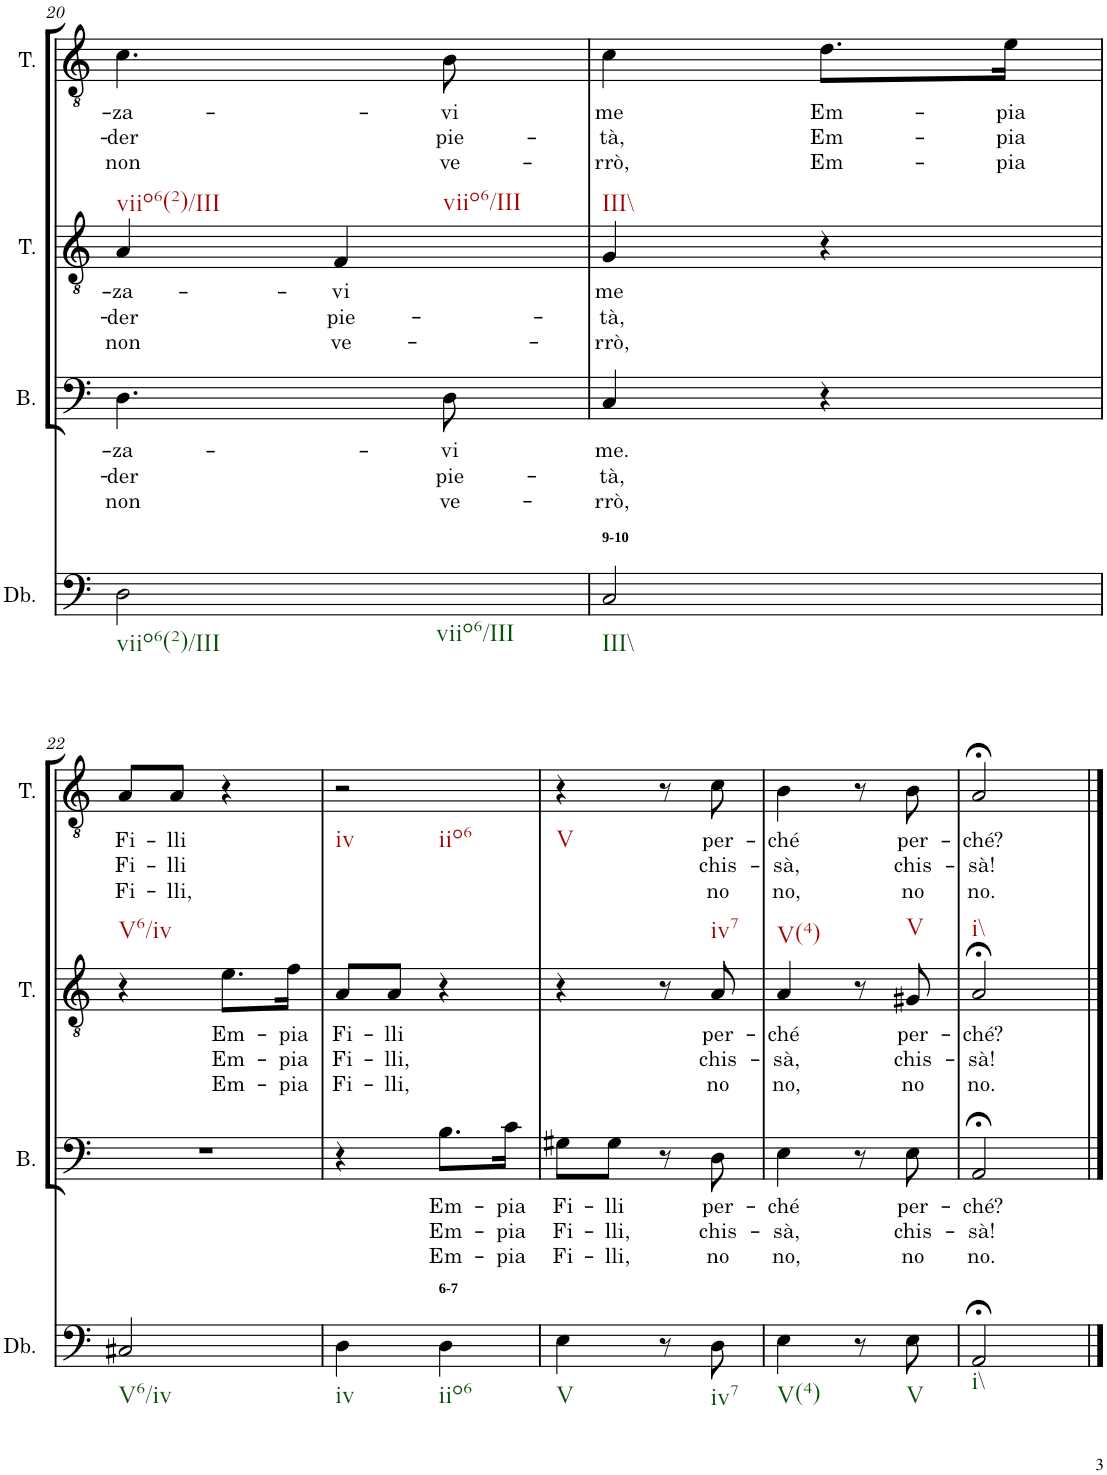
**kern	**kern	**text	**text	**text	**kern	**text	**text	**text	**kern	**text	**text	**text
*part4	*part3	*part3	*part3	*part3	*part2	*part2	*part2	*part2	*part1	*part1	*part1	*part1
*staff4	*staff3	*staff3	*staff3	*staff3	*staff2	*staff2	*staff2	*staff2	*staff1	*staff1	*staff1	*staff1
*I"Basso Continuo	*I"Bass	*	*	*	*I"Tenor	*	*	*	*I"Tenor	*	*	*
*	*I'B.	*	*	*	*I'T.	*	*	*	*I'T.	*	*	*
!!LO:PB:g=z
*clefF4	*clefF4	*	*	*	*clefGv2	*	*	*	*clefGv2	*	*	*
*Trd7c12	*	*	*	*	*Trd7c12	*	*	*	*Trd7c12	*	*	*
*k[]	*k[]	*	*	*	*k[]	*	*	*	*k[]	*	*	*
*M2/4	*M2/4	*	*	*	*M2/4	*	*	*	*M2/4	*	*	*
=20	=20	=20	=20	=20	=20	=20	=20	=20	=20	=20	=20	=20
!	!	!	!	!	!	!	!	!	!LO:TX:b:t=viio6(2)/III	!	!	!
!LO:TX:b:t=viio6(2)/III	!	!	!	!	!	!	!	!	!	!	!	!
!LO:TX:b:t=viio6/III	!	!	!	!	!	!	!	!	!	!	!	!
!	!	!LO:LY:b	!LO:LY:b	!LO:LY:b	!	!LO:LY:b	!LO:LY:b	!LO:LY:b	!	!LO:LY:b	!LO:LY:b	!LO:LY:b
2D\	4.D\	-za-	-der	non	4A/	-za-	-der	non	4.c\	-za-	-der	non
!	!	!	!	!	!	!LO:LY:b	!LO:LY:b	!LO:LY:b	!	!	!	!
.	.	.	.	.	4F/	-vi	pie-	ve-	.	.	.	.
!	!	!	!	!	!	!	!	!	!LO:TX:b:t=viio6/III	!	!	!
!	!	!LO:LY:b	!LO:LY:b	!LO:LY:b	!	!	!	!	!	!LO:LY:b	!LO:LY:b	!LO:LY:b
.	8D\	-vi	pie-	ve-	.	.	.	.	8B\	-vi	pie-	ve-
=21	=21	=21	=21	=21	=21	=21	=21	=21	=21	=21	=21	=21
!	!	!	!	!	!	!	!	!	!LO:TX:b:t=III\\	!	!	!
!LO:TX:a:B:t=9-10	!	!	!	!	!	!	!	!	!	!	!	!
!LO:TX:b:t=III\\	!	!	!	!	!	!	!	!	!	!	!	!
!	!	!LO:LY:b	!LO:LY:b	!LO:LY:b	!	!LO:LY:b	!LO:LY:b	!LO:LY:b	!	!LO:LY:b	!LO:LY:b	!LO:LY:b
2C/	4C/	me.	-tà,	-rrò,	4G/	me	-tà,	-rrò,	4c\	me	-tà,	-rrò,
!	!	!	!	!	!	!	!	!	!	!LO:LY:b	!LO:LY:b	!LO:LY:b
.	4r	.	.	.	4r	.	.	.	8.d\L	Em-	Em-	Em-
!	!	!	!	!	!	!	!	!	!	!LO:LY:b	!LO:LY:b	!LO:LY:b
.	.	.	.	.	.	.	.	.	16e\Jk	-pia	-pia	-pia
!!LO:LB:g=z
=22	=22	=22	=22	=22	=22	=22	=22	=22	=22	=22	=22	=22
!	!	!	!	!	!	!	!	!	!LO:TX:b:t=V6/iv	!	!	!
!LO:TX:b:t=V6/iv	!	!	!	!	!	!	!	!	!	!	!	!
!	!	!	!	!	!	!	!	!	!	!LO:LY:b	!LO:LY:b	!LO:LY:b
2C#X/	2r	.	.	.	4r	.	.	.	8A/L	Fi-	Fi-	Fi-
!	!	!	!	!	!	!	!	!	!	!LO:LY:b	!LO:LY:b	!LO:LY:b
.	.	.	.	.	.	.	.	.	8A/J	-lli	-lli	-lli,
!	!	!	!	!	!	!LO:LY:b	!LO:LY:b	!LO:LY:b	!	!	!	!
.	.	.	.	.	8.e\L	Em-	Em-	Em-	4r	.	.	.
!	!	!	!	!	!	!LO:LY:b	!LO:LY:b	!LO:LY:b	!	!	!	!
.	.	.	.	.	16f\Jk	-pia	-pia	-pia	.	.	.	.
=23	=23	=23	=23	=23	=23	=23	=23	=23	=23	=23	=23	=23
!	!	!	!	!	!	!	!	!	!LO:TX:b:t=iv	!	!	!
!	!	!	!	!	!	!	!	!	!LO:TX:b:t=iio6	!	!	!
!LO:TX:b:t=iv	!	!	!	!	!	!	!	!	!	!	!	!
!	!	!	!	!	!	!LO:LY:b	!LO:LY:b	!LO:LY:b	!	!	!	!
4D\	4r	.	.	.	8A/L	Fi-	Fi-	Fi-	2r	.	.	.
!	!	!	!	!	!	!LO:LY:b	!LO:LY:b	!LO:LY:b	!	!	!	!
.	.	.	.	.	8A/J	-lli	-lli,	-lli,	.	.	.	.
!LO:TX:a:B:t=6-7	!	!	!	!	!	!	!	!	!	!	!	!
!LO:TX:b:t=iio6	!	!	!	!	!	!	!	!	!	!	!	!
!	!	!LO:LY:b	!LO:LY:b	!LO:LY:b	!	!	!	!	!	!	!	!
4D\	8.B\L	Em-	Em-	Em-	4r	.	.	.	.	.	.	.
!	!	!LO:LY:b	!LO:LY:b	!LO:LY:b	!	!	!	!	!	!	!	!
.	16c\Jk	-pia	-pia	-pia	.	.	.	.	.	.	.	.
=24	=24	=24	=24	=24	=24	=24	=24	=24	=24	=24	=24	=24
!	!	!	!	!	!	!	!	!	!LO:TX:b:t=V	!	!	!
!LO:TX:b:t=V	!	!	!	!	!	!	!	!	!	!	!	!
!	!	!LO:LY:b	!LO:LY:b	!LO:LY:b	!	!	!	!	!	!	!	!
4E\	8G#X\L	Fi-	Fi-	Fi-	4r	.	.	.	4r	.	.	.
!	!	!LO:LY:b	!LO:LY:b	!LO:LY:b	!	!	!	!	!	!	!	!
.	8G#\J	-lli	-lli,	-lli,	.	.	.	.	.	.	.	.
8r	8r	.	.	.	8r	.	.	.	8r	.	.	.
!	!	!	!	!	!	!	!	!	!LO:TX:b:t=iv7	!	!	!
!LO:TX:b:t=iv7	!	!	!	!	!	!	!	!	!	!	!	!
!	!	!LO:LY:b	!LO:LY:b	!LO:LY:b	!	!LO:LY:b	!LO:LY:b	!LO:LY:b	!	!LO:LY:b	!LO:LY:b	!LO:LY:b
8D\	8D\	per-	chis-	no	8A/	per-	chis-	no	8c\	per-	chis-	no
=25	=25	=25	=25	=25	=25	=25	=25	=25	=25	=25	=25	=25
!	!	!	!	!	!	!	!	!	!LO:TX:b:t=V(4)	!	!	!
!LO:TX:b:t=V(4)	!	!	!	!	!	!	!	!	!	!	!	!
!	!	!LO:LY:b	!LO:LY:b	!LO:LY:b	!	!LO:LY:b	!LO:LY:b	!LO:LY:b	!	!LO:LY:b	!LO:LY:b	!LO:LY:b
4E\	4E\	-ché	-sà,	no,	4A/	-ché	-sà,	no,	4B\	-ché	-sà,	no,
8r	8r	.	.	.	8r	.	.	.	8r	.	.	.
!	!	!	!	!	!	!	!	!	!LO:TX:b:t=V	!	!	!
!LO:TX:b:t=V	!	!	!	!	!	!	!	!	!	!	!	!
!	!	!LO:LY:b	!LO:LY:b	!LO:LY:b	!	!LO:LY:b	!LO:LY:b	!LO:LY:b	!	!LO:LY:b	!LO:LY:b	!LO:LY:b
8E\	8E\	per-	chis-	no	8G#X/	per-	chis-	no	8B\	per-	chis-	no
=26	=26	=26	=26	=26	=26	=26	=26	=26	=26	=26	=26	=26
!	!	!	!	!	!	!	!	!	!LO:TX:b:t=i\\	!	!	!
!LO:TX:b:t=i\\	!	!	!	!	!	!	!	!	!	!	!	!
!	!	!LO:LY:b	!LO:LY:b	!LO:LY:b	!	!LO:LY:b	!LO:LY:b	!LO:LY:b	!	!LO:LY:b	!LO:LY:b	!LO:LY:b
2AA;</	2AA;</	-ché?	-sà!	no.	2A;</	-ché?	-sà!	no.	2A;</	-ché?	-sà!	no.
==	==	==	==	==	==	==	==	==	==	==	==	==
*-	*-	*-	*-	*-	*-	*-	*-	*-	*-	*-	*-	*-
